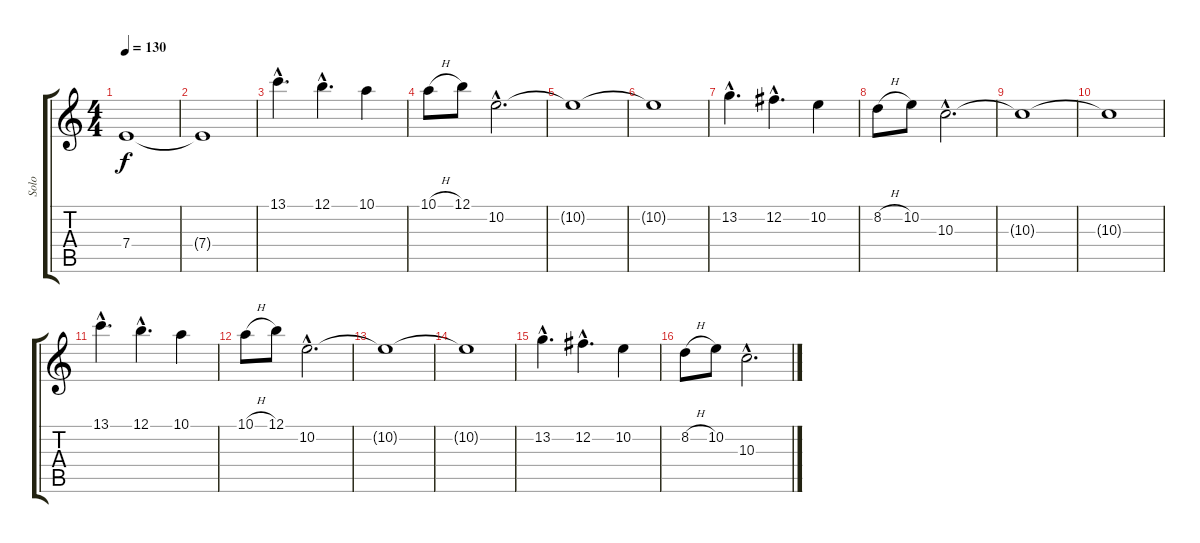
\track ("Solo" "Solo") {instrument distortionguitar}
\staff {score tabs}
\tuning (B3 Gb3 D3 A2 E2 B1) {hide}
\ts (4 4)
\tempo 130
\clef g2
\ks c
7.4{t}.1{dy f} |
7.4{t}.1 |
13.1{hac}.4{d} 12.1{hac}.4{d} 10.1.4 |
10.1{h}.8 12.1.8 10.2{hac}.2{d} |
10.2{t}.1 |
10.2{t}.1 |
13.2{hac}.4{d} 12.2{hac}.4{d} 10.2.4 |
8.2{h}.8 10.2.8 10.3{hac}.2{d} |
10.3{t}.1 |
10.3{t}.1 |
13.1{hac}.4{d} 12.1{hac}.4{d} 10.1.4 |
10.1{h}.8 12.1.8 10.2{hac}.2{d} |
10.2{t}.1 |
10.2{t}.1 |
13.2{hac}.4{d} 12.2{hac}.4{d} 10.2.4 |
8.2{h}.8 10.2.8 10.3{hac}.2{d}
